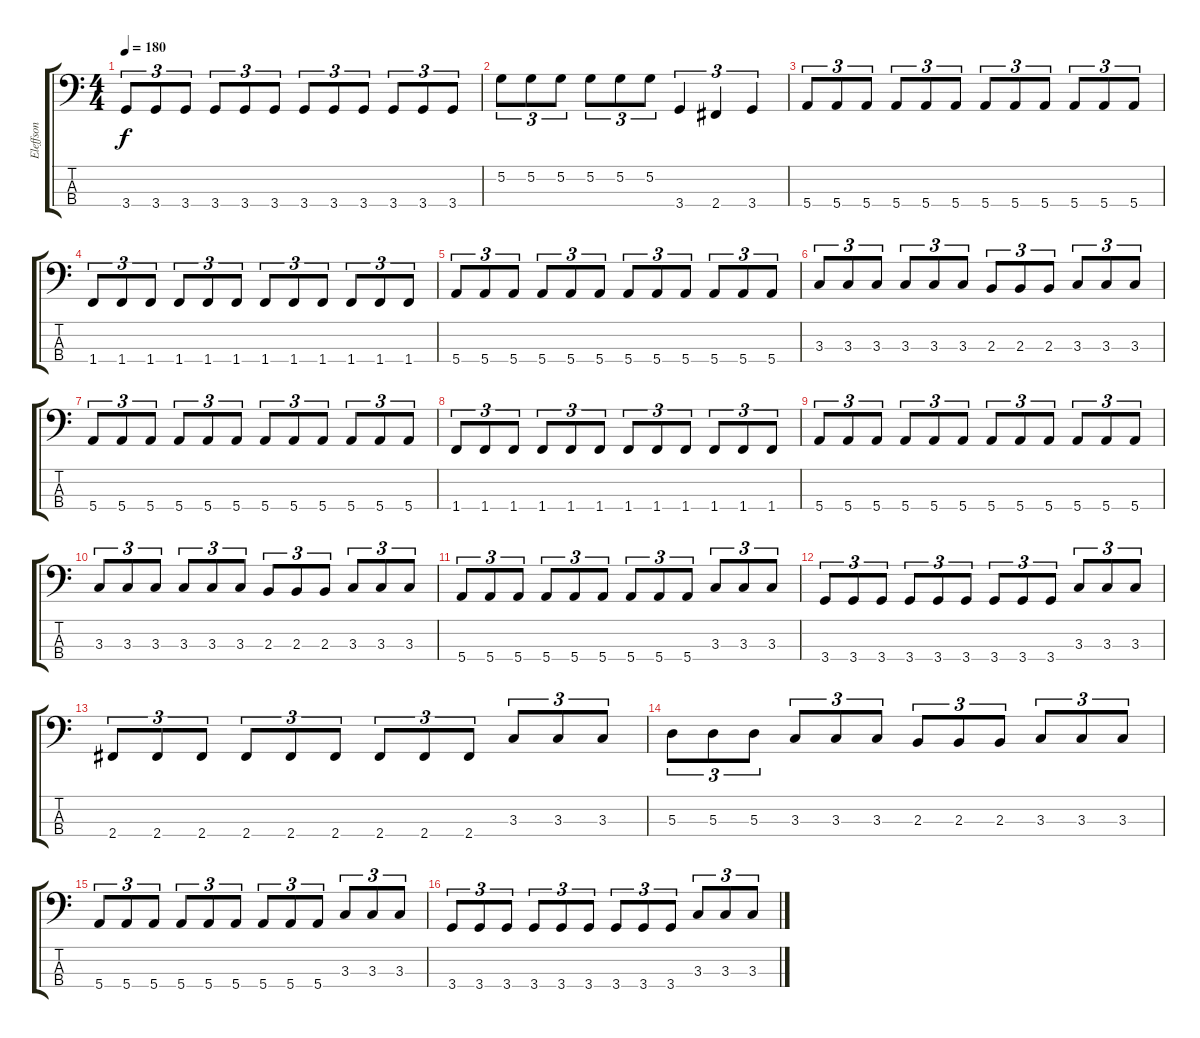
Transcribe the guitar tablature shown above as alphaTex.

\track ("Eleffson" "Eleffson") {instrument electricbassfinger}
\staff {score tabs}
\tuning (G2 D2 A1 E1) {hide}
\ts (4 4)
\tempo 180
\clef f4
\ks c
3.4.8{tu (3 2) dy f} 3.4.8{tu (3 2)} 3.4.8{tu (3 2)} 3.4.8{tu (3 2)} 3.4.8{tu (3 2)} 3.4.8{tu (3 2)} 3.4.8{tu (3 2)} 3.4.8{tu (3 2)} 3.4.8{tu (3 2)} 3.4.8{tu (3 2)} 3.4.8{tu (3 2)} 3.4.8{tu (3 2)} |
5.2.8{tu (3 2)} 5.2.8{tu (3 2)} 5.2.8{tu (3 2)} 5.2.8{tu (3 2)} 5.2.8{tu (3 2)} 5.2.8{tu (3 2)} 3.4.4{tu (3 2)} 2.4.4{tu (3 2)} 3.4.4{tu (3 2)} |
5.4.8{tu (3 2)} 5.4.8{tu (3 2)} 5.4.8{tu (3 2)} 5.4.8{tu (3 2)} 5.4.8{tu (3 2)} 5.4.8{tu (3 2)} 5.4.8{tu (3 2)} 5.4.8{tu (3 2)} 5.4.8{tu (3 2)} 5.4.8{tu (3 2)} 5.4.8{tu (3 2)} 5.4.8{tu (3 2)} |
1.4.8{tu (3 2)} 1.4.8{tu (3 2)} 1.4.8{tu (3 2)} 1.4.8{tu (3 2)} 1.4.8{tu (3 2)} 1.4.8{tu (3 2)} 1.4.8{tu (3 2)} 1.4.8{tu (3 2)} 1.4.8{tu (3 2)} 1.4.8{tu (3 2)} 1.4.8{tu (3 2)} 1.4.8{tu (3 2)} |
5.4.8{tu (3 2)} 5.4.8{tu (3 2)} 5.4.8{tu (3 2)} 5.4.8{tu (3 2)} 5.4.8{tu (3 2)} 5.4.8{tu (3 2)} 5.4.8{tu (3 2)} 5.4.8{tu (3 2)} 5.4.8{tu (3 2)} 5.4.8{tu (3 2)} 5.4.8{tu (3 2)} 5.4.8{tu (3 2)} |
3.3.8{tu (3 2)} 3.3.8{tu (3 2)} 3.3.8{tu (3 2)} 3.3.8{tu (3 2)} 3.3.8{tu (3 2)} 3.3.8{tu (3 2)} 2.3.8{tu (3 2)} 2.3.8{tu (3 2)} 2.3.8{tu (3 2)} 3.3.8{tu (3 2)} 3.3.8{tu (3 2)} 3.3.8{tu (3 2)} |
5.4.8{tu (3 2)} 5.4.8{tu (3 2)} 5.4.8{tu (3 2)} 5.4.8{tu (3 2)} 5.4.8{tu (3 2)} 5.4.8{tu (3 2)} 5.4.8{tu (3 2)} 5.4.8{tu (3 2)} 5.4.8{tu (3 2)} 5.4.8{tu (3 2)} 5.4.8{tu (3 2)} 5.4.8{tu (3 2)} |
1.4.8{tu (3 2)} 1.4.8{tu (3 2)} 1.4.8{tu (3 2)} 1.4.8{tu (3 2)} 1.4.8{tu (3 2)} 1.4.8{tu (3 2)} 1.4.8{tu (3 2)} 1.4.8{tu (3 2)} 1.4.8{tu (3 2)} 1.4.8{tu (3 2)} 1.4.8{tu (3 2)} 1.4.8{tu (3 2)} |
5.4.8{tu (3 2)} 5.4.8{tu (3 2)} 5.4.8{tu (3 2)} 5.4.8{tu (3 2)} 5.4.8{tu (3 2)} 5.4.8{tu (3 2)} 5.4.8{tu (3 2)} 5.4.8{tu (3 2)} 5.4.8{tu (3 2)} 5.4.8{tu (3 2)} 5.4.8{tu (3 2)} 5.4.8{tu (3 2)} |
3.3.8{tu (3 2)} 3.3.8{tu (3 2)} 3.3.8{tu (3 2)} 3.3.8{tu (3 2)} 3.3.8{tu (3 2)} 3.3.8{tu (3 2)} 2.3.8{tu (3 2)} 2.3.8{tu (3 2)} 2.3.8{tu (3 2)} 3.3.8{tu (3 2)} 3.3.8{tu (3 2)} 3.3.8{tu (3 2)} |
5.4.8{tu (3 2)} 5.4.8{tu (3 2)} 5.4.8{tu (3 2)} 5.4.8{tu (3 2)} 5.4.8{tu (3 2)} 5.4.8{tu (3 2)} 5.4.8{tu (3 2)} 5.4.8{tu (3 2)} 5.4.8{tu (3 2)} 3.3.8{tu (3 2)} 3.3.8{tu (3 2)} 3.3.8{tu (3 2)} |
3.4.8{tu (3 2)} 3.4.8{tu (3 2)} 3.4.8{tu (3 2)} 3.4.8{tu (3 2)} 3.4.8{tu (3 2)} 3.4.8{tu (3 2)} 3.4.8{tu (3 2)} 3.4.8{tu (3 2)} 3.4.8{tu (3 2)} 3.3.8{tu (3 2)} 3.3.8{tu (3 2)} 3.3.8{tu (3 2)} |
2.4.8{tu (3 2)} 2.4.8{tu (3 2)} 2.4.8{tu (3 2)} 2.4.8{tu (3 2)} 2.4.8{tu (3 2)} 2.4.8{tu (3 2)} 2.4.8{tu (3 2)} 2.4.8{tu (3 2)} 2.4.8{tu (3 2)} 3.3.8{tu (3 2)} 3.3.8{tu (3 2)} 3.3.8{tu (3 2)} |
5.3.8{tu (3 2)} 5.3.8{tu (3 2)} 5.3.8{tu (3 2)} 3.3.8{tu (3 2)} 3.3.8{tu (3 2)} 3.3.8{tu (3 2)} 2.3.8{tu (3 2)} 2.3.8{tu (3 2)} 2.3.8{tu (3 2)} 3.3.8{tu (3 2)} 3.3.8{tu (3 2)} 3.3.8{tu (3 2)} |
5.4.8{tu (3 2)} 5.4.8{tu (3 2)} 5.4.8{tu (3 2)} 5.4.8{tu (3 2)} 5.4.8{tu (3 2)} 5.4.8{tu (3 2)} 5.4.8{tu (3 2)} 5.4.8{tu (3 2)} 5.4.8{tu (3 2)} 3.3.8{tu (3 2)} 3.3.8{tu (3 2)} 3.3.8{tu (3 2)} |
3.4.8{tu (3 2)} 3.4.8{tu (3 2)} 3.4.8{tu (3 2)} 3.4.8{tu (3 2)} 3.4.8{tu (3 2)} 3.4.8{tu (3 2)} 3.4.8{tu (3 2)} 3.4.8{tu (3 2)} 3.4.8{tu (3 2)} 3.3.8{tu (3 2)} 3.3.8{tu (3 2)} 3.3.8{tu (3 2)}
